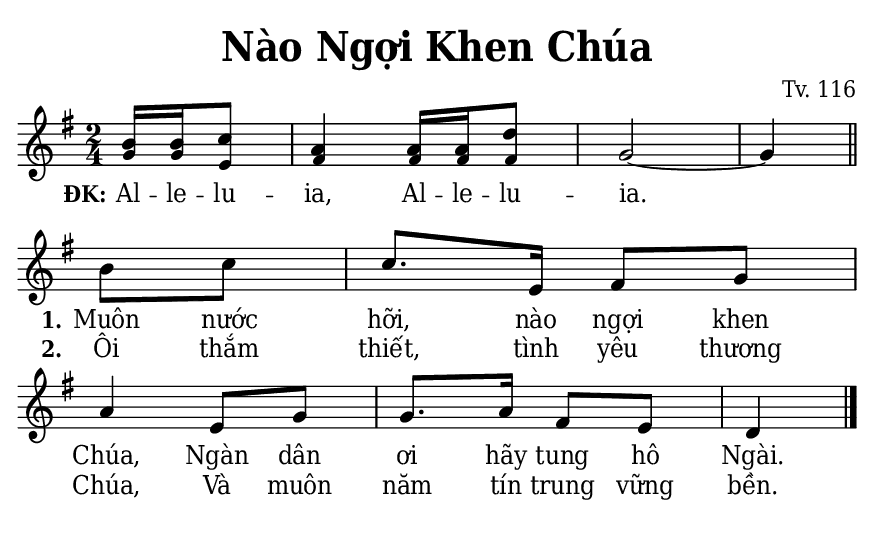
% Cài đặt chung\
\version "2.22.1"
\include "english.ly"

\header {
  title = \markup { \fontsize #1 "Nào Ngợi Khen Chúa" }
  composer = "Tv. 116"
  %arranger = "Lm. Kim Long"
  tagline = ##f
}

% Nhạc phiên khúc
nhacPhienKhucSop = \relative c'' {
  \partial 4 b16 b c8 |
  a4 a16 a d8 |
  g,2 ~ |
  g4 \bar "||" \break
  
  b8 c |
  c8. e,16 fs8 g |
  a4 e8 g |
  g8. a16 fs8 e |
  d4 \bar "|."
}

nhacPhienKhucAlto = \relative c'' {
  g16 g e8 |
  fs4 fs16 fs fs8 |
  g2 ~ |
  g4
}

% Lời phiên khúc
loiPhienKhucSop = \lyrics {
  \set stanza = "ĐK:"
  Al -- le -- lu -- ia,
  Al -- le -- lu -- ia.
  <<
    {
      \set stanza = "1."
      Muôn nước hỡi, nào ngợi khen Chúa,
      Ngàn dân ơi hãy tung hô Ngài.
    }
    \new Lyrics {
	    \set associatedVoice = "beSop"
	    \set stanza = "2."
	    Ôi thắm thiết, tình yêu thương Chúa,
	    Và muôn năm tín trung vững bền.
    }
  >>
}

% Dàn trang
\paper {
  #(set-paper-size "a5")
  top-margin = 3\mm
  bottom-margin = 3\mm
  left-margin = 3\mm
  right-margin = 3\mm
  indent = #0
  #(define fonts
	 (make-pango-font-tree "Deja Vu Serif Condensed"
	 		       "Deja Vu Serif Condensed"
			       "Deja Vu Serif Condensed"
			       (/ 20 20)))
  print-page-number = ##f
  %page-count = #1
}

TongNhip = {
  \key g \major \time 2/4
  \set Timing.beamExceptions = #'()
  \set Timing.baseMoment = #(ly:make-moment 1/4)
}

% Đổi kích thước nốt cho bè phụ
notBePhu =
#(define-music-function (font-size music) (number? ly:music?)
   (for-some-music
     (lambda (m)
       (if (music-is-of-type? m 'rhythmic-event)
           (begin
             (set! (ly:music-property m 'tweaks)
                   (cons `(font-size . ,font-size)
                         (ly:music-property m 'tweaks)))
             #t)
           #f))
     music)
   music)

\score {
  \new ChoirStaff <<
    \new Staff \with {
        \consists "Merge_rests_engraver"
        printPartCombineTexts = ##f
      }
      <<
      \new Voice \TongNhip \partCombine 
        \nhacPhienKhucSop
        \notBePhu -1 { \nhacPhienKhucAlto }
      \new NullVoice = beSop \nhacPhienKhucSop
      \new Lyrics \lyricsto beSop \loiPhienKhucSop
      >>
  >>
  \layout {
    %\override Staff.TimeSignature.transparent = ##t
    \override Lyrics.LyricSpace.minimum-distance = #0.8
    \override LyricHyphen.minimum-distance = #2
    \override Score.BarNumber.break-visibility = ##(#f #f #f)
    \override Score.SpacingSpanner.uniform-stretching = ##t
  } 
}
